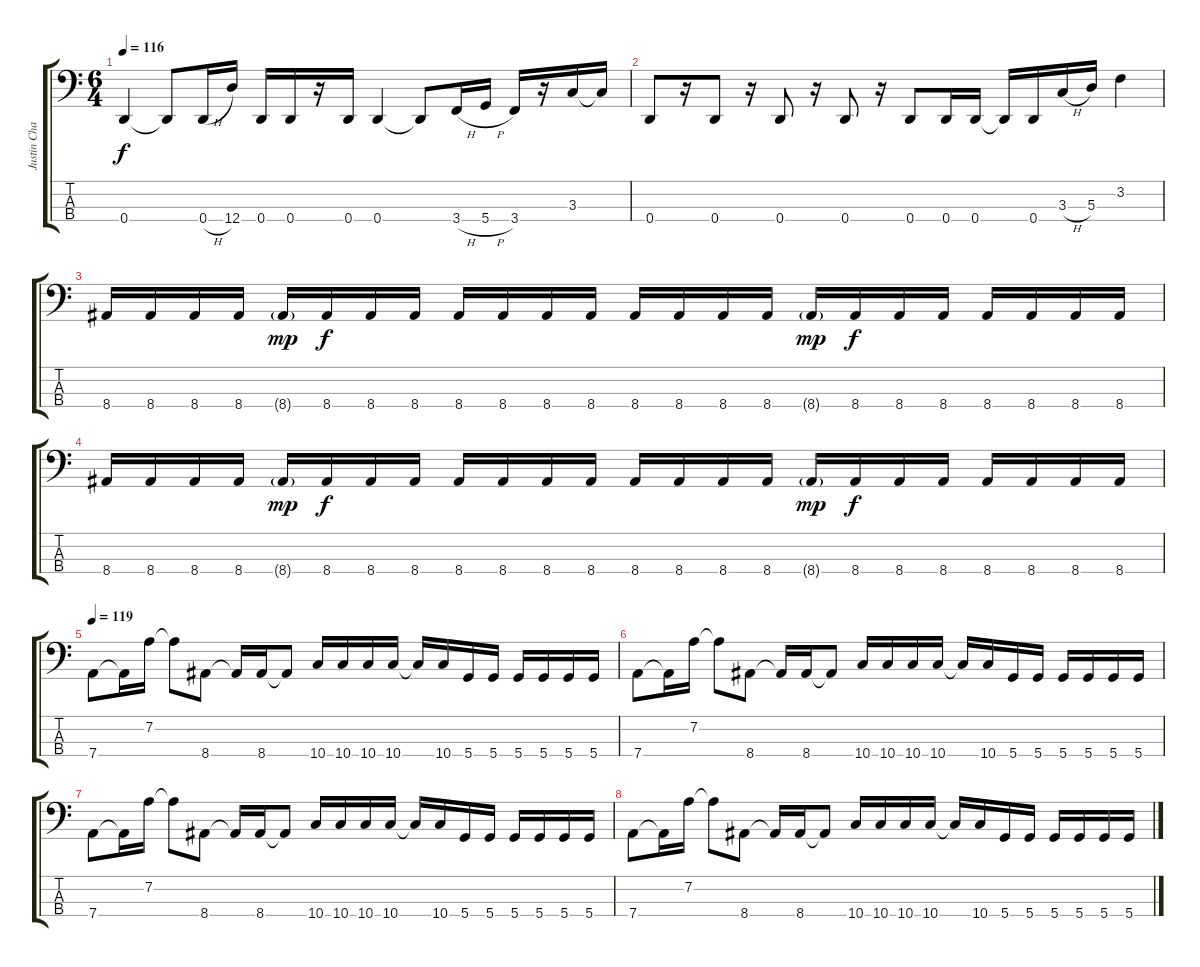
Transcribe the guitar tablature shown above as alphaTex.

\track ("Justin Chancellor (bass)" "Justin Cha") {instrument electricbasspick}
\staff {score tabs}
\tuning (G2 D2 A1 D1) {hide}
\ts (6 4)
\tempo 116
\clef f4
\ks c
0.4.4{dy f} 0.4{t}.8 0.4{h}.16 12.4.16 0.4.16 0.4.16 r.16 0.4.16 0.4.4 0.4{t}.8 3.4{h}.16 5.4{h}.16 3.4.16 r.16 3.3.16 3.3{t}.16 |
0.4.8 r.16 0.4.8 r.16 0.4.8 r.16 0.4.8 r.16 0.4.8 0.4.16 0.4.16 0.4{t}.16 0.4.16 3.3{h}.16 5.3.16 3.2.4 |
8.4.16 8.4.16 8.4.16 8.4.16 8.4{g}.16{dy mp} 8.4.16{dy f} 8.4.16 8.4.16 8.4.16 8.4.16 8.4.16 8.4.16 8.4.16 8.4.16 8.4.16 8.4.16 8.4{g}.16{dy mp} 8.4.16{dy f} 8.4.16 8.4.16 8.4.16 8.4.16 8.4.16 8.4.16 |
8.4.16 8.4.16 8.4.16 8.4.16 8.4{g}.16{dy mp} 8.4.16{dy f} 8.4.16 8.4.16 8.4.16 8.4.16 8.4.16 8.4.16 8.4.16 8.4.16 8.4.16 8.4.16 8.4{g}.16{dy mp} 8.4.16{dy f} 8.4.16 8.4.16 8.4.16 8.4.16 8.4.16 8.4.16 |
\tempo 119
7.4.8 7.4{t}.16 7.2.16 7.2{t}.8 8.4.8 8.4{t}.16 8.4.16 8.4{t}.8 10.4.16 10.4.16 10.4.16 10.4.16 10.4{t}.16 10.4.16 5.4.16 5.4.16 5.4.16 5.4.16 5.4.16 5.4.16 |
7.4.8 7.4{t}.16 7.2.16 7.2{t}.8 8.4.8 8.4{t}.16 8.4.16 8.4{t}.8 10.4.16 10.4.16 10.4.16 10.4.16 10.4{t}.16 10.4.16 5.4.16 5.4.16 5.4.16 5.4.16 5.4.16 5.4.16 |
7.4.8 7.4{t}.16 7.2.16 7.2{t}.8 8.4.8 8.4{t}.16 8.4.16 8.4{t}.8 10.4.16 10.4.16 10.4.16 10.4.16 10.4{t}.16 10.4.16 5.4.16 5.4.16 5.4.16 5.4.16 5.4.16 5.4.16 |
7.4.8 7.4{t}.16 7.2.16 7.2{t}.8 8.4.8 8.4{t}.16 8.4.16 8.4{t}.8 10.4.16 10.4.16 10.4.16 10.4.16 10.4{t}.16 10.4.16 5.4.16 5.4.16 5.4.16 5.4.16 5.4.16 5.4.16
